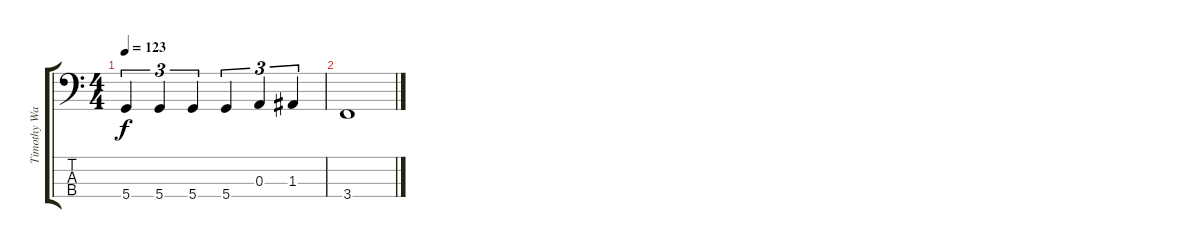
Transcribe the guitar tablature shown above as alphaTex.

\track ("Timothy Ward" "Timothy Wa") {instrument electricbassfinger}
\staff {score tabs}
\tuning (G2 D2 A1 D1) {hide}
\ts (4 4)
\tempo 123
\clef f4
\ks c
5.4.4{tu (3 2) dy f} 5.4.4{tu (3 2)} 5.4.4{tu (3 2)} 5.4.4{tu (3 2)} 0.3.4{tu (3 2)} 1.3.4{tu (3 2)} |
3.4.1
